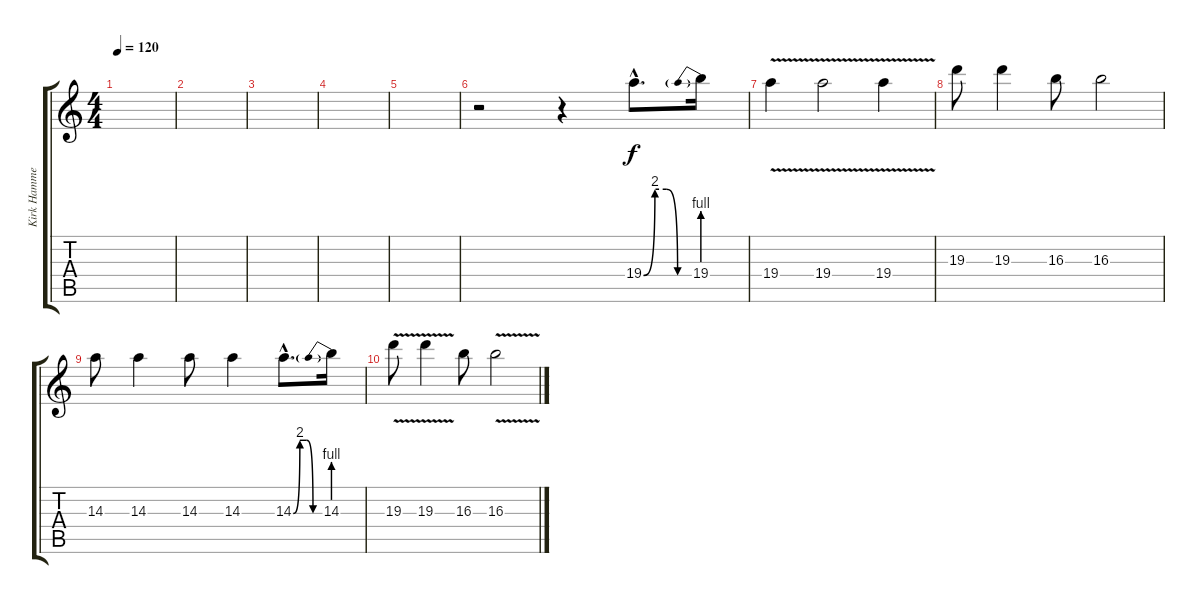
\track ("Kirk Hammett Lead" "Kirk Hamme") {instrument distortionguitar}
\staff {score tabs}
\tuning (E4 B3 G3 D3 A2 E2) {hide}
\ts (4 4)
\tempo 120
\clef g2
\ks c
|
|
|
|
|
r.2 r.4 19.4{be (custom 0 0 15 8 30 8 45 0 60 0) hac}.8{d} 19.4{be (prebend 0 4 60 4)}.16 |
19.4{v}.4 19.4{v}.2 19.4{v}.4 |
19.3.8 19.3.4 16.3.8 16.3.2 |
14.3.8 14.3.4 14.3.8 14.3.4 14.3{be (custom 0 0 15 8 30 8 45 0 60 0) hac}.8{d} 14.3{be (prebend 0 4 60 4)}.16 |
19.3{v}.8 19.3{v}.4 16.3.8 16.3{v}.2
